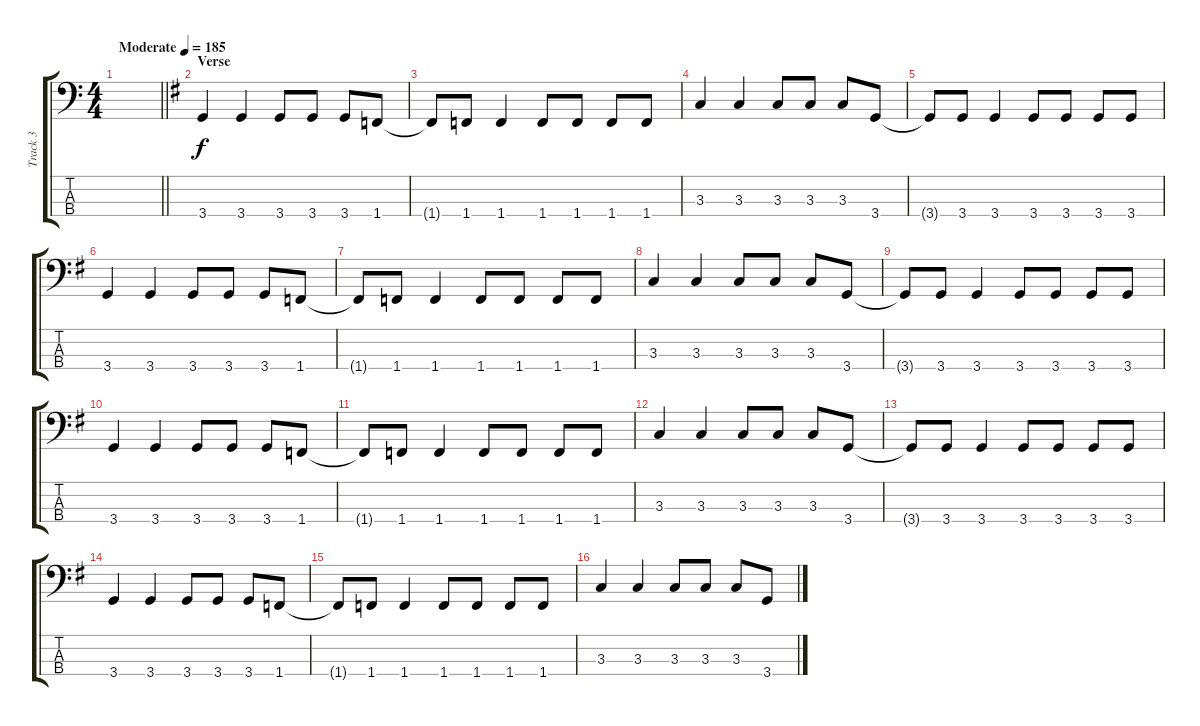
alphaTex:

\track ("Track 3" "Track 3") {instrument electricbasspick}
\staff {score tabs}
\tuning (G2 D2 A1 E1) {hide}
\ts (4 4)
\tempo (185 "Moderate")
\clef f4
\barLineRight lightlight
\ks c
|
\section ("" "Verse")
\ks g
3.4.4 3.4.4 3.4.8 3.4.8 3.4.8 1.4.8 |
1.4{t}.8 1.4.8 1.4.4 1.4.8 1.4.8 1.4.8 1.4.8 |
3.3.4 3.3.4 3.3.8 3.3.8 3.3.8 3.4.8 |
3.4{t}.8 3.4.8 3.4.4 3.4.8 3.4.8 3.4.8 3.4.8 |
3.4.4 3.4.4 3.4.8 3.4.8 3.4.8 1.4.8 |
1.4{t}.8 1.4.8 1.4.4 1.4.8 1.4.8 1.4.8 1.4.8 |
3.3.4 3.3.4 3.3.8 3.3.8 3.3.8 3.4.8 |
3.4{t}.8 3.4.8 3.4.4 3.4.8 3.4.8 3.4.8 3.4.8 |
3.4.4 3.4.4 3.4.8 3.4.8 3.4.8 1.4.8 |
1.4{t}.8 1.4.8 1.4.4 1.4.8 1.4.8 1.4.8 1.4.8 |
3.3.4 3.3.4 3.3.8 3.3.8 3.3.8 3.4.8 |
3.4{t}.8 3.4.8 3.4.4 3.4.8 3.4.8 3.4.8 3.4.8 |
3.4.4 3.4.4 3.4.8 3.4.8 3.4.8 1.4.8 |
1.4{t}.8 1.4.8 1.4.4 1.4.8 1.4.8 1.4.8 1.4.8 |
3.3.4 3.3.4 3.3.8 3.3.8 3.3.8 3.4.8
